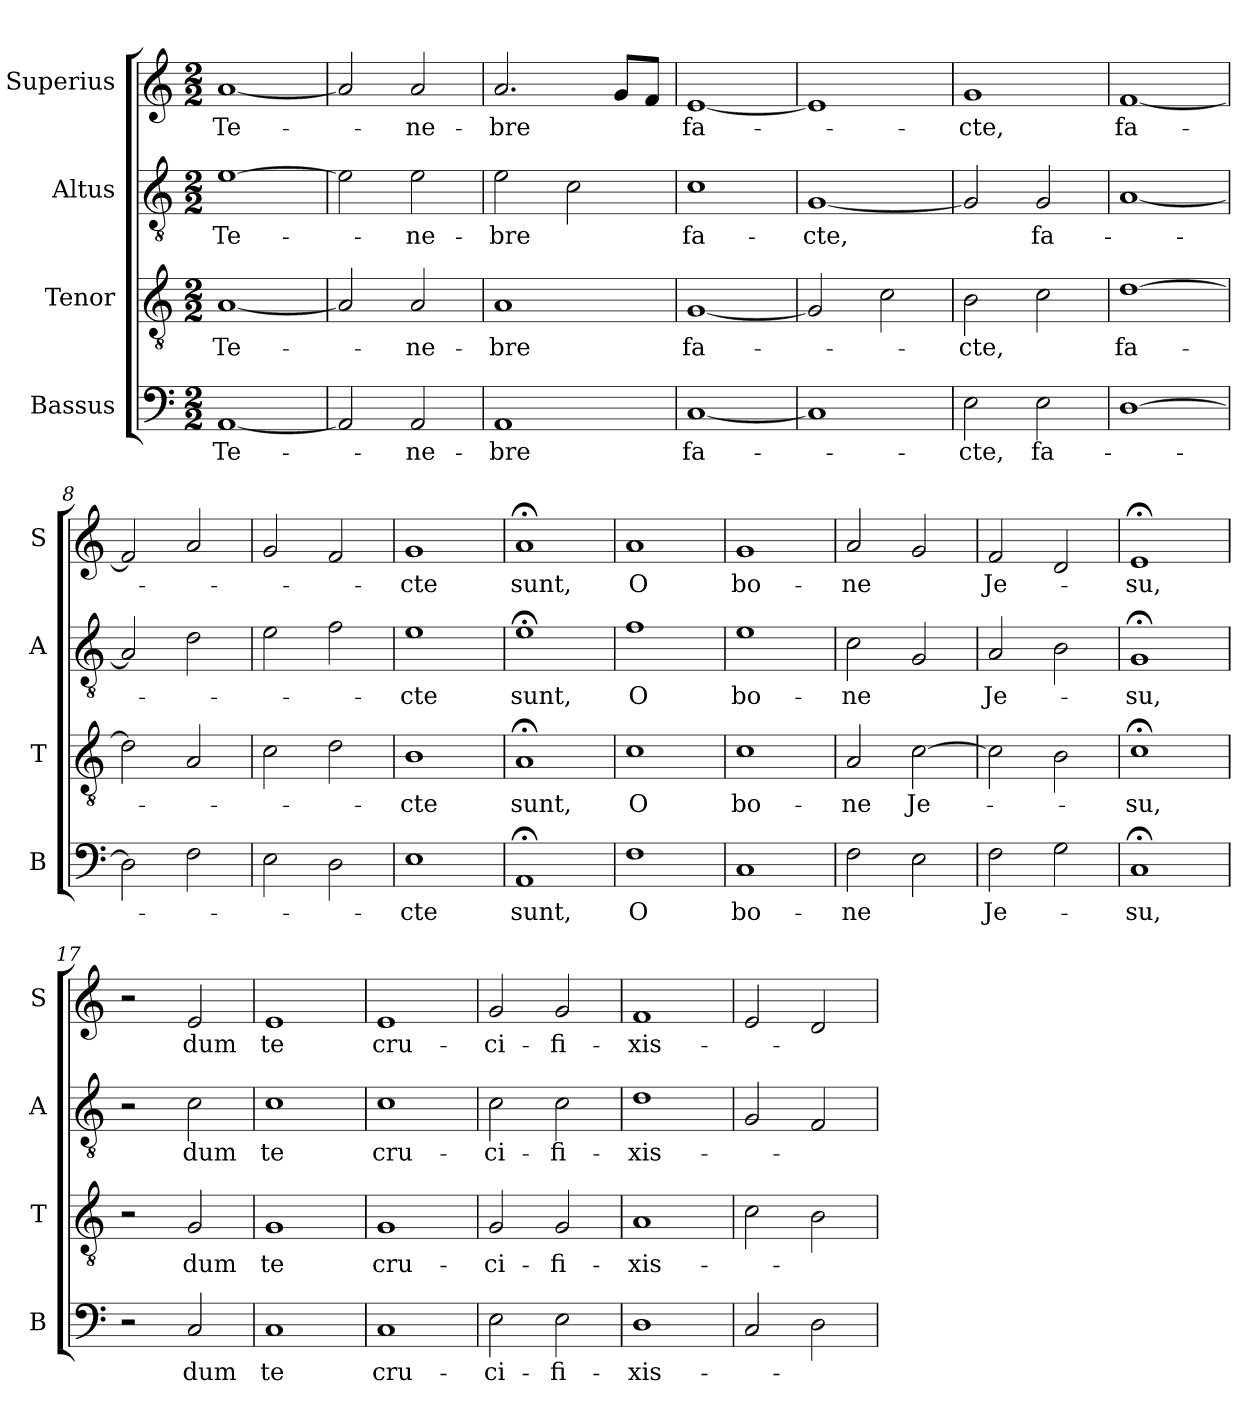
**kern	**text	**kern	**text	**kern	**text	**kern	**text
*part4	*part4	*part3	*part3	*part2	*part2	*part1	*part1
*staff4	*staff4	*staff3	*staff3	*staff2	*staff2	*staff1	*staff1
*I"Bassus	*	*I"Tenor	*	*I"Altus	*	*I"Superius	*
*I'B	*	*I'T	*	*I'A	*	*I'S	*
*clefF4	*	*clefGv2	*	*clefGv2	*	*clefG2	*
*k[]	*	*k[]	*	*k[]	*	*k[]	*
*M2/2	*	*M2/2	*	*M2/2	*	*M2/2	*
=1	=1	=1	=1	=1	=1	=1	=1
[1AA	Te-	[1A	Te-	[1e	Te-	[1a	Te-
=2	=2	=2	=2	=2	=2	=2	=2
2AA]	.	2A]	.	2e]	.	2a]	.
2AA	-ne-	2A	-ne-	2e	-ne-	2a	-ne-
=3	=3	=3	=3	=3	=3	=3	=3
1AA	-bre	1A	-bre	2e	-bre	2.a	-bre
.	.	.	.	2c	.	.	.
.	.	.	.	.	.	8gL	.
.	.	.	.	.	.	8fJ	.
=4	=4	=4	=4	=4	=4	=4	=4
[1C	fa-	[1G	fa-	1c	fa-	[1e	fa-
=5	=5	=5	=5	=5	=5	=5	=5
1C]	.	2G]	.	[1G	-cte,	1e]	.
.	.	2c	.	.	.	.	.
=6	=6	=6	=6	=6	=6	=6	=6
2E	cte,	2B	-cte,	2G]	.	1g	-cte,
!	!LO:LY:i	!	!	!	!LO:LY:i	!	!
2E	fa-	2c	.	2G	fa-	.	.
=7	=7	=7	=7	=7	=7	=7	=7
!	!	!	!LO:LY:i	!	!	!	!LO:LY:i
[1D	.	[1d	fa-	[1A	.	[1f	fa-
=8	=8	=8	=8	=8	=8	=8	=8
2D]	.	2d]	.	2A]	.	2f]	.
2F	.	2A	.	2d	.	2a	.
=9	=9	=9	=9	=9	=9	=9	=9
2E	.	2c	.	2e	.	2g	.
2D	.	2d	.	2f	.	2f	.
=10	=10	=10	=10	=10	=10	=10	=10
!	!LO:LY:i	!	!LO:LY:i	!	!LO:LY:i	!	!LO:LY:i
1E	-cte	1B	-cte	1e	-cte	1g	-cte
=11	=11	=11	=11	=11	=11	=11	=11
1AA;<	sunt,	1A;<	sunt,	1e;<	sunt,	1a;<	sunt,
=12	=12	=12	=12	=12	=12	=12	=12
1F	O	1c	O	1f	O	1a	O
=13	=13	=13	=13	=13	=13	=13	=13
1C	bo-	1c	bo-	1e	bo-	1g	bo-
=14	=14	=14	=14	=14	=14	=14	=14
2F	-ne	2A	-ne	2c	-ne	2a	-ne
2E	.	[2c	Je-	2G	.	2g	.
=15	=15	=15	=15	=15	=15	=15	=15
2F	Je-	2c]	.	2A	Je-	2f	Je-
2G	.	2B	.	2B	.	2d	.
=16	=16	=16	=16	=16	=16	=16	=16
1C;<	-su,	1c;<	-su,	1G;<	-su,	1e;<	-su,
=17	=17	=17	=17	=17	=17	=17	=17
2r	.	2r	.	2r	.	2r	.
2C	dum	2G	dum	2c	dum	2e	dum
=18	=18	=18	=18	=18	=18	=18	=18
1C	te	1G	te	1c	te	1e	te
=19	=19	=19	=19	=19	=19	=19	=19
1C	cru-	1G	cru-	1c	cru-	1e	cru-
=20	=20	=20	=20	=20	=20	=20	=20
2E	-ci-	2G	-ci-	2c	-ci-	2g	-ci-
2E	-fi-	2G	-fi-	2c	-fi-	2g	-fi-
=21	=21	=21	=21	=21	=21	=21	=21
1D	-xis-	1A	-xis-	1d	-xis-	1f	-xis-
=22	=22	=22	=22	=22	=22	=22	=22
2C	.	2c	.	2G	.	2e	.
2D	.	2B	.	2F	.	2d	.
=	=	=	=	=	=	=	=
*-	*-	*-	*-	*-	*-	*-	*-
